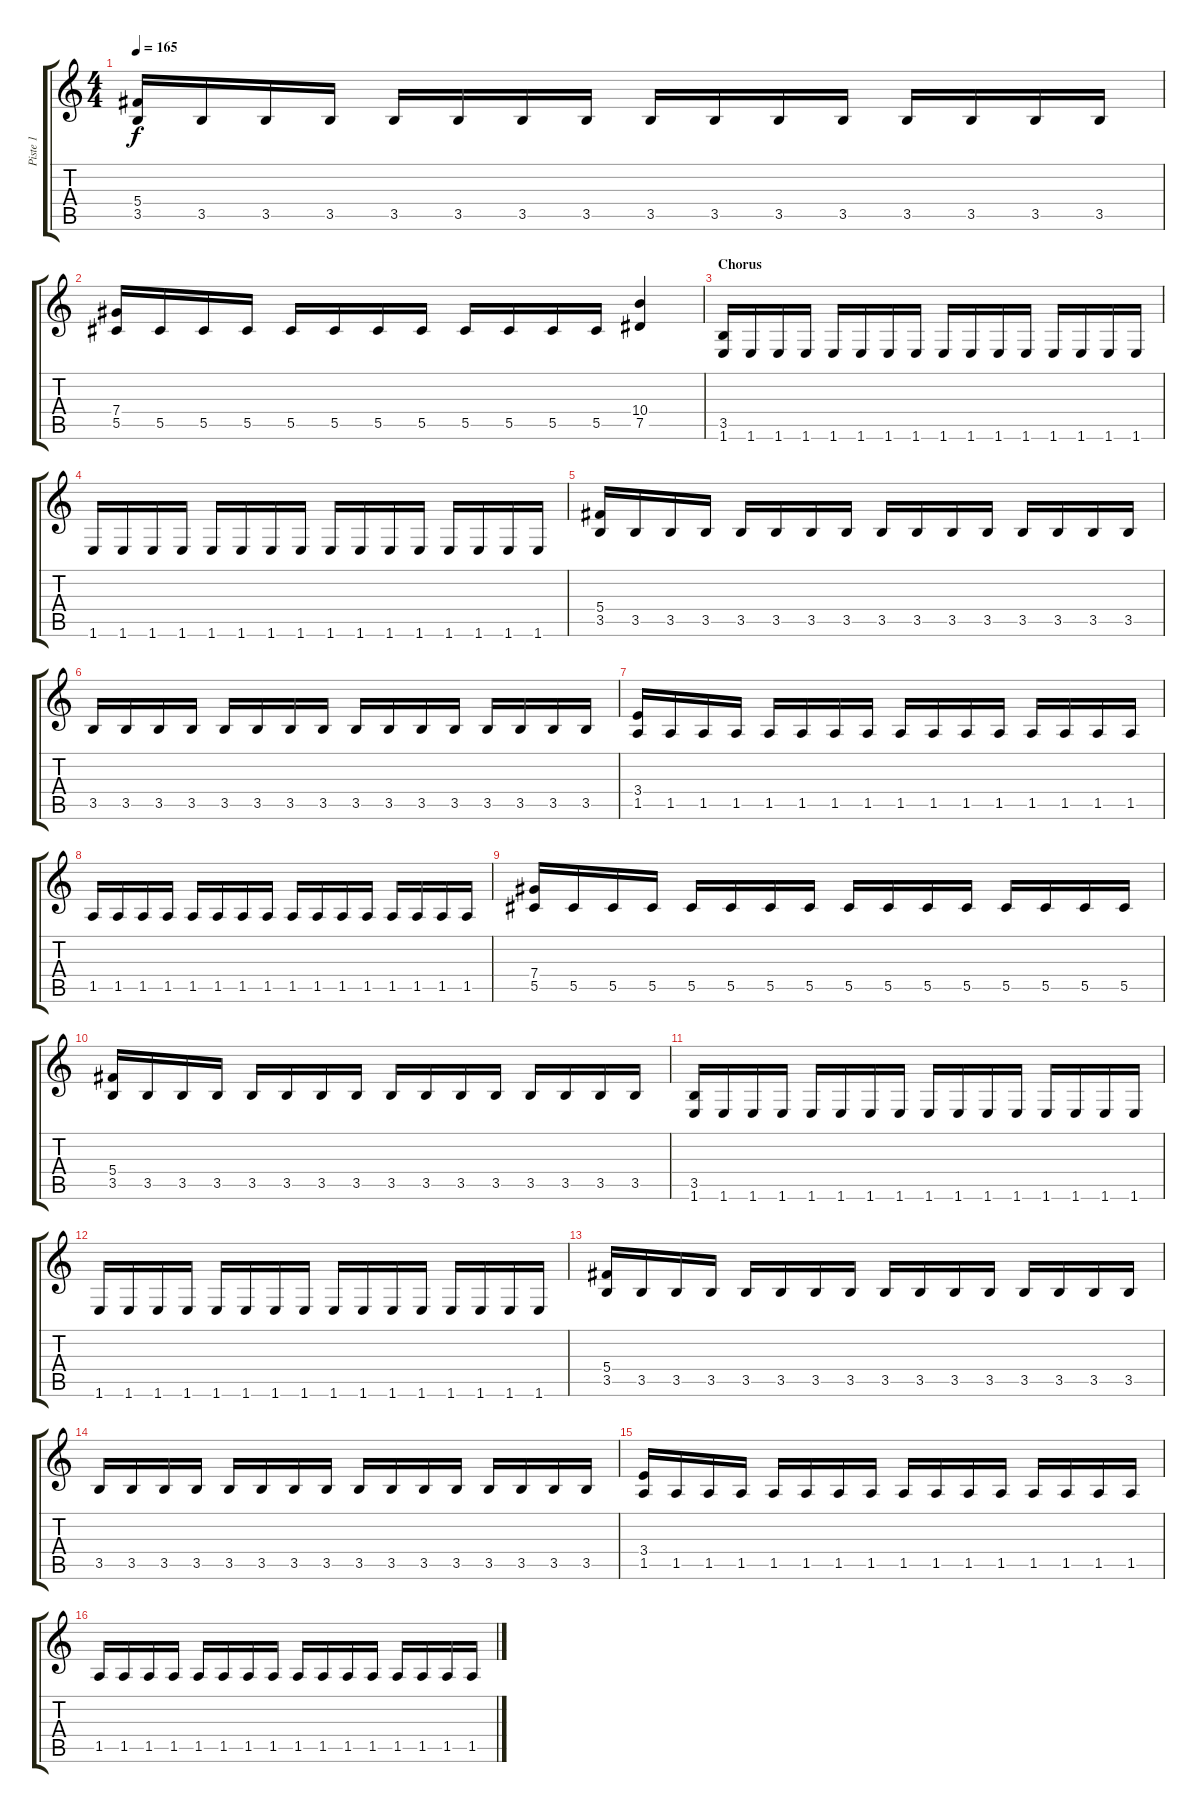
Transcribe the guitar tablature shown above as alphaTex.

\track ("Piste 1" "Piste 1") {instrument distortionguitar}
\staff {score tabs}
\tuning (Eb4 Bb3 Gb3 Db3 Ab2 Eb2) {hide}
\ts (4 4)
\tempo 165
\clef g2
\ks c
(5.4 3.5).16{dy f} 3.5.16 3.5.16 3.5.16 3.5.16 3.5.16 3.5.16 3.5.16 3.5.16 3.5.16 3.5.16 3.5.16 3.5.16 3.5.16 3.5.16 3.5.16 |
(7.4 5.5).16 5.5.16 5.5.16 5.5.16 5.5.16 5.5.16 5.5.16 5.5.16 5.5.16 5.5.16 5.5.16 5.5.16 (10.4 7.5).4 |
\section ("" "Chorus")
(3.5 1.6).16 1.6.16 1.6.16 1.6.16 1.6.16 1.6.16 1.6.16 1.6.16 1.6.16 1.6.16 1.6.16 1.6.16 1.6.16 1.6.16 1.6.16 1.6.16 |
1.6.16 1.6.16 1.6.16 1.6.16 1.6.16 1.6.16 1.6.16 1.6.16 1.6.16 1.6.16 1.6.16 1.6.16 1.6.16 1.6.16 1.6.16 1.6.16 |
(5.4 3.5).16 3.5.16 3.5.16 3.5.16 3.5.16 3.5.16 3.5.16 3.5.16 3.5.16 3.5.16 3.5.16 3.5.16 3.5.16 3.5.16 3.5.16 3.5.16 |
3.5.16 3.5.16 3.5.16 3.5.16 3.5.16 3.5.16 3.5.16 3.5.16 3.5.16 3.5.16 3.5.16 3.5.16 3.5.16 3.5.16 3.5.16 3.5.16 |
(3.4 1.5).16 1.5.16 1.5.16 1.5.16 1.5.16 1.5.16 1.5.16 1.5.16 1.5.16 1.5.16 1.5.16 1.5.16 1.5.16 1.5.16 1.5.16 1.5.16 |
1.5.16 1.5.16 1.5.16 1.5.16 1.5.16 1.5.16 1.5.16 1.5.16 1.5.16 1.5.16 1.5.16 1.5.16 1.5.16 1.5.16 1.5.16 1.5.16 |
(7.4 5.5).16 5.5.16 5.5.16 5.5.16 5.5.16 5.5.16 5.5.16 5.5.16 5.5.16 5.5.16 5.5.16 5.5.16 5.5.16 5.5.16 5.5.16 5.5.16 |
(5.4 3.5).16 3.5.16 3.5.16 3.5.16 3.5.16 3.5.16 3.5.16 3.5.16 3.5.16 3.5.16 3.5.16 3.5.16 3.5.16 3.5.16 3.5.16 3.5.16 |
(3.5 1.6).16 1.6.16 1.6.16 1.6.16 1.6.16 1.6.16 1.6.16 1.6.16 1.6.16 1.6.16 1.6.16 1.6.16 1.6.16 1.6.16 1.6.16 1.6.16 |
1.6.16 1.6.16 1.6.16 1.6.16 1.6.16 1.6.16 1.6.16 1.6.16 1.6.16 1.6.16 1.6.16 1.6.16 1.6.16 1.6.16 1.6.16 1.6.16 |
(5.4 3.5).16 3.5.16 3.5.16 3.5.16 3.5.16 3.5.16 3.5.16 3.5.16 3.5.16 3.5.16 3.5.16 3.5.16 3.5.16 3.5.16 3.5.16 3.5.16 |
3.5.16 3.5.16 3.5.16 3.5.16 3.5.16 3.5.16 3.5.16 3.5.16 3.5.16 3.5.16 3.5.16 3.5.16 3.5.16 3.5.16 3.5.16 3.5.16 |
(3.4 1.5).16 1.5.16 1.5.16 1.5.16 1.5.16 1.5.16 1.5.16 1.5.16 1.5.16 1.5.16 1.5.16 1.5.16 1.5.16 1.5.16 1.5.16 1.5.16 |
1.5.16 1.5.16 1.5.16 1.5.16 1.5.16 1.5.16 1.5.16 1.5.16 1.5.16 1.5.16 1.5.16 1.5.16 1.5.16 1.5.16 1.5.16 1.5.16
